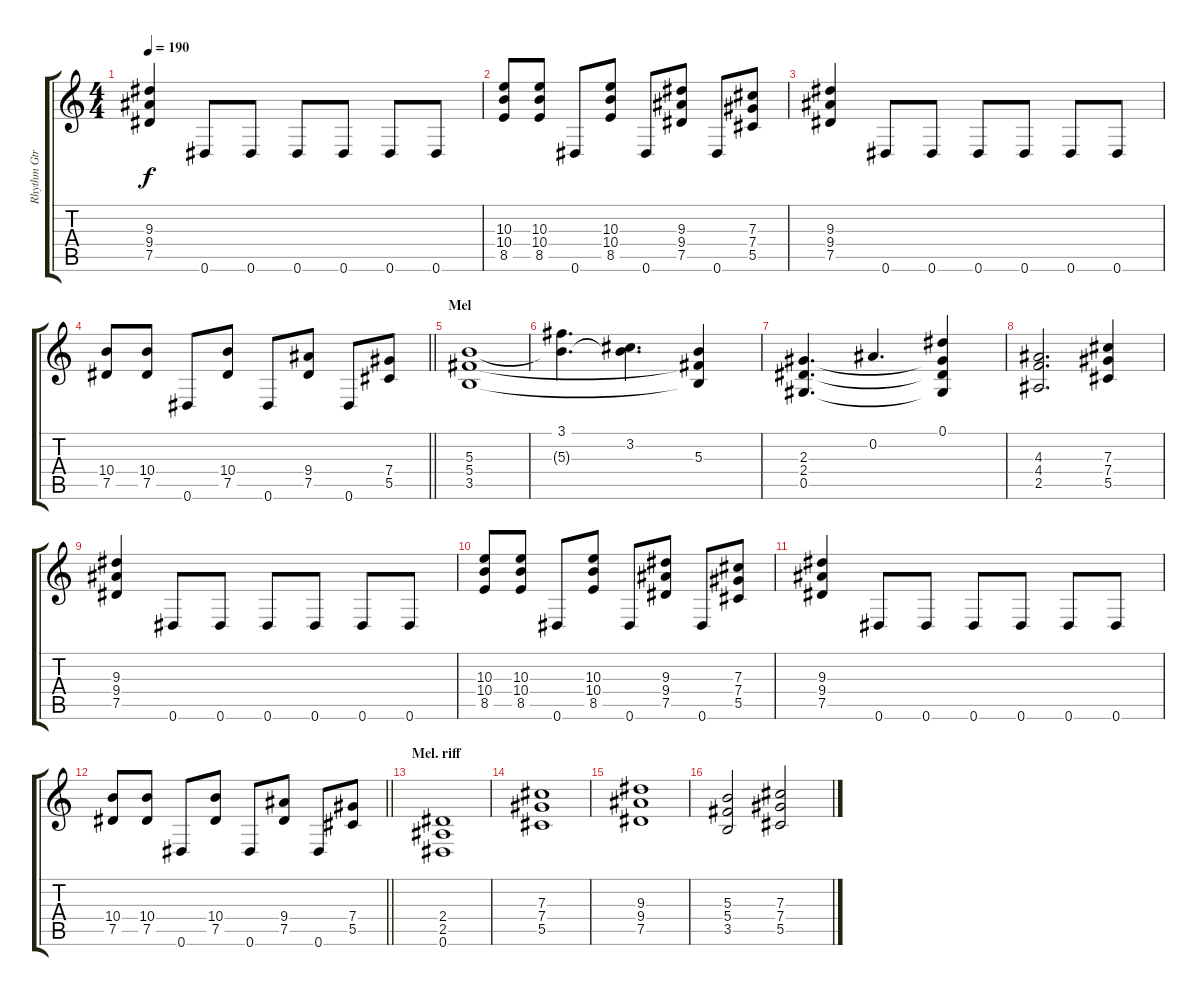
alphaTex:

\track ("Rhythm Gtr. 1" "Rhythm Gtr") {instrument distortionguitar}
\staff {score tabs}
\tuning (Eb4 Bb3 Gb3 Db3 Ab2 Eb2) {hide}
\ts (4 4)
\tempo 190
\clef g2
\ks c
(9.3 9.4 7.5).4{dy f} 0.6.8 0.6.8 0.6.8 0.6.8 0.6.8 0.6.8 |
(10.3 10.4 8.5).8 (10.3 10.4 8.5).8 0.6.8 (10.3 10.4 8.5).8 0.6.8 (9.3 9.4 7.5).8 0.6.8 (7.3 7.4 5.5).8 |
(9.3 9.4 7.5).4 0.6.8 0.6.8 0.6.8 0.6.8 0.6.8 0.6.8 |
\barLineRight lightlight
(10.4 7.5).8 (10.4 7.5).8 0.6.8 (10.4 7.5).8 0.6.8 (9.4 7.5).8 0.6.8 (7.4 5.5).8 |
\section ("" "Mel")
(5.3 5.4 3.5).1 |
(3.1 5.3{t}).4{d} (3.2 5.3{t}).4{d} (5.3 5.4{t} 3.5{t}).4 |
(2.3 2.4 0.5).4{d} 0.2.4{d} (0.1 2.3{t} 2.4{t} 0.5{t}).4 |
(4.3 4.4 2.5).2{d} (7.3 7.4 5.5).4 |
(9.3 9.4 7.5).4 0.6.8 0.6.8 0.6.8 0.6.8 0.6.8 0.6.8 |
(10.3 10.4 8.5).8 (10.3 10.4 8.5).8 0.6.8 (10.3 10.4 8.5).8 0.6.8 (9.3 9.4 7.5).8 0.6.8 (7.3 7.4 5.5).8 |
(9.3 9.4 7.5).4 0.6.8 0.6.8 0.6.8 0.6.8 0.6.8 0.6.8 |
\barLineRight lightlight
(10.4 7.5).8 (10.4 7.5).8 0.6.8 (10.4 7.5).8 0.6.8 (9.4 7.5).8 0.6.8 (7.4 5.5).8 |
\section ("" "Mel. riff")
(2.4 2.5 0.6).1 |
(7.3 7.4 5.5).1 |
(9.3 9.4 7.5).1 |
(5.3 5.4 3.5).2 (7.3 7.4 5.5).2
